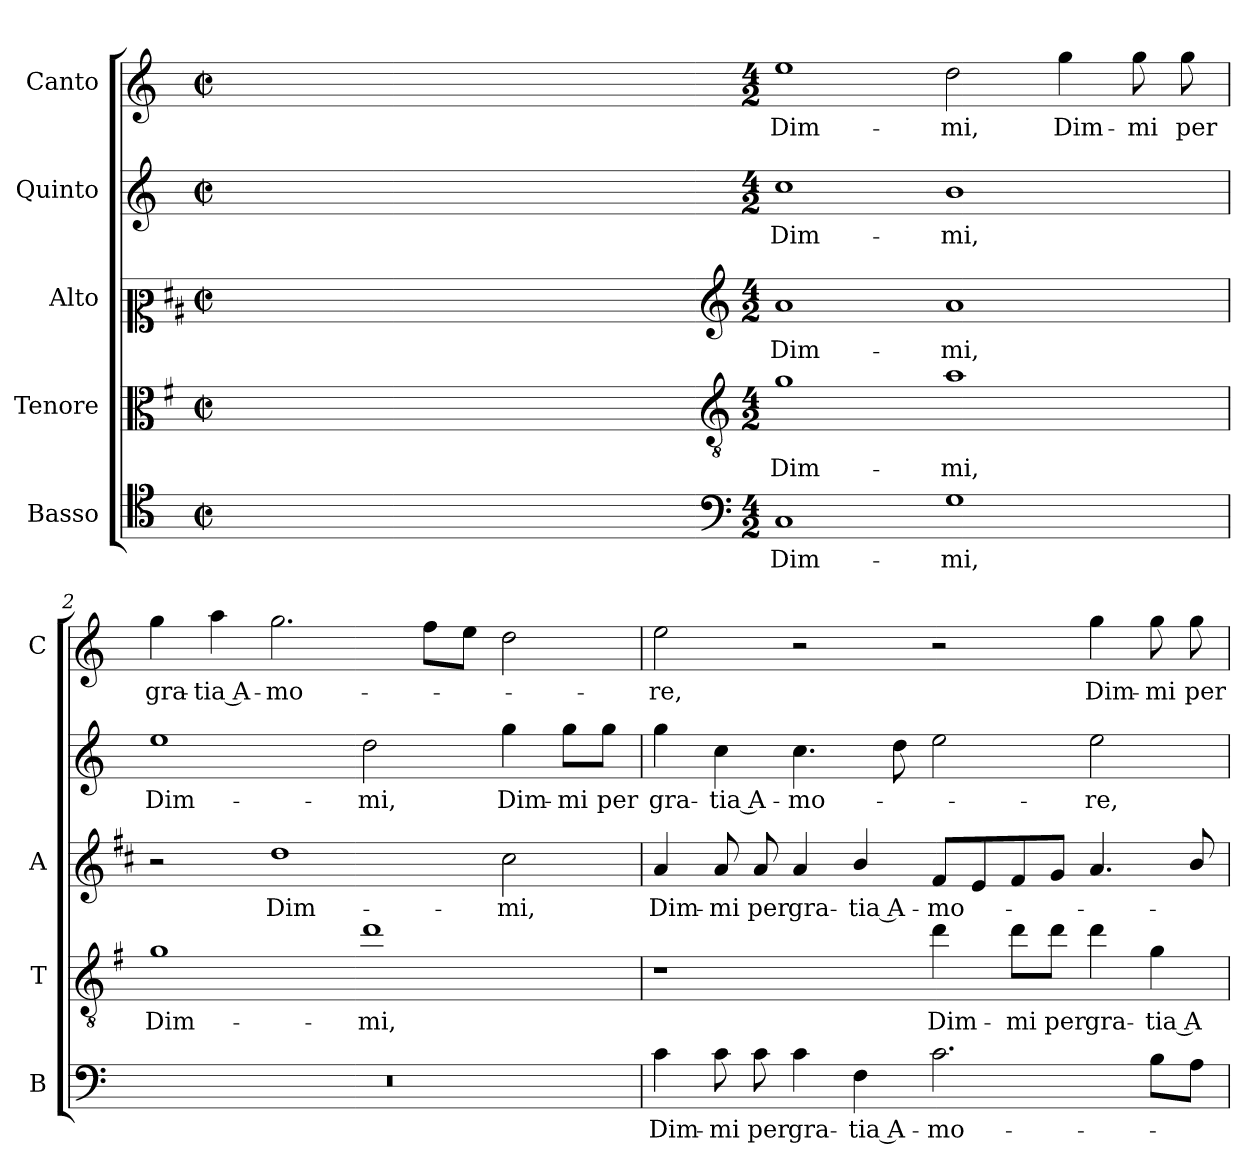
**kern	**text	**kern	**text	**kern	**text	**kern	**text	**kern	**text
*part5	*part5	*part4	*part4	*part3	*part3	*part2	*part2	*part1	*part1
*staff5	*staff5	*staff4	*staff4	*staff3	*staff3	*staff2	*staff2	*staff1	*staff1
*I"Basso	*	*I"Tenore	*	*I"Alto	*	*I"Quinto	*	*I"Canto	*
*I'B	*	*I'T	*	*I'A	*	*	*	*I'C	*
*clefC4	*	*clefC3	*	*clefC2	*	*clefG2	*	*clefG2	*
*	*	*ITrd4c7	*	*ITrd1c2	*	*	*	*	*
*k[]	*	*k[]	*	*k[]	*	*k[]	*	*k[]	*
*C:	*	*C:	*	*C:	*	*C:	*	*C:	*
*M2/2	*	*M2/2	*	*M2/2	*	*M2/2	*	*M2/2	*
*met(c|)	*	*met(c|)	*	*met(c|)	*	*met(c|)	*	*met(c|)	*
=	=	=	=	=	=	=	=	=	=
1ryy	.	1ryy	.	1ryy	.	1ryy	.	1ryy	.
=1X-	=1X-	=1X-	=1X-	=1X-	=1X-	=1X-	=1X-	=1X-	=1X-
4ryy	.	4ryy	.	4ryy	.	4ryy	.	4ryy	.
4ryy	.	4ryy	.	4ryy	.	4ryy	.	4ryy	.
4ryy	.	4ryy	.	4ryy	.	4ryy	.	4ryy	.
4ryy	.	4ryy	.	4ryy	.	4ryy	.	4ryy	.
=1-	=1-	=1-	=1-	=1-	=1-	=1-	=1-	=1-	=1-
*clefF4	*	*clefGv2	*	*clefG2	*	*	*	*	*
*M4/2	*	*M4/2	*	*M4/2	*	*M4/2	*	*M4/2	*
!	!LO:LY:b	!	!LO:LY:b	!	!LO:LY:b	!	!LO:LY:b	!	!LO:LY:b
1C	Dim-	1c	Dim-	1g	Dim-	1cc	Dim-	1ee	Dim-
!	!LO:LY:b	!	!LO:LY:b	!	!LO:LY:b	!	!LO:LY:b	!	!LO:LY:b
1G	-mi,	1d	-mi,	1g	-mi,	1b	-mi,	2dd\	-mi,
!	!	!	!	!	!	!	!	!	!LO:LY:b
.	.	.	.	.	.	.	.	4gg\	Dim-
!	!	!	!	!	!	!	!	!	!LO:LY:b
.	.	.	.	.	.	.	.	8gg\	-mi
!	!	!	!	!	!	!	!	!	!LO:LY:b
.	.	.	.	.	.	.	.	8gg\	per
=2	=2	=2	=2	=2	=2	=2	=2	=2	=2
!	!	!	!LO:LY:b	!	!	!	!LO:LY:b	!	!LO:LY:b
0r	.	1c	Dim-	2r	.	1ee	Dim-	4gg\	gra-
!	!	!	!	!	!	!	!	!	!LO:LY:b
.	.	.	.	.	.	.	.	4aa\	-tia A-
!	!	!	!	!	!LO:LY:b	!	!	!	!LO:LY:b
.	.	.	.	1cc	Dim-	.	.	2.gg\	-mo-
!	!	!	!LO:LY:b	!	!	!	!LO:LY:b	!	!
.	.	1g	-mi,	.	.	2dd\	-mi,	.	.
.	.	.	.	.	.	.	.	8ff\L	.
.	.	.	.	.	.	.	.	8ee\J	.
!	!	!	!	!	!LO:LY:b	!	!LO:LY:b	!	!
.	.	.	.	2b\	-mi,	4gg\	Dim-	2dd\	.
!	!	!	!	!	!	!	!LO:LY:b	!	!
.	.	.	.	.	.	8gg\L	-mi	.	.
!	!	!	!	!	!	!	!LO:LY:b	!	!
.	.	.	.	.	.	8gg\J	per	.	.
!!LO:LB:g=z
=3	=3	=3	=3	=3	=3	=3	=3	=3	=3
!	!LO:LY:b	!	!	!	!LO:LY:b	!	!LO:LY:b	!	!LO:LY:b
4c\	Dim-	1r	.	4g/	Dim-	4gg\	gra-	2ee\	-re,
!	!LO:LY:b	!	!	!	!LO:LY:b	!	!LO:LY:b	!	!
8c\	-mi	.	.	8g/	-mi	4cc\	-tia A-	.	.
!	!LO:LY:b	!	!	!	!LO:LY:b	!	!	!	!
8c\	per	.	.	8g/	per	.	.	.	.
!	!LO:LY:b	!	!	!	!LO:LY:b	!	!LO:LY:b	!	!
4c\	gra-	.	.	4g/	gra-	4.cc\	-mo-	2r	.
!	!LO:LY:b	!	!	!	!LO:LY:b	!	!	!	!
4F\	-tia A-	.	.	4a/	-tia A-	.	.	.	.
.	.	.	.	.	.	8dd\	.	.	.
!	!LO:LY:b	!	!LO:LY:b	!	!LO:LY:b	!	!	!	!
2.c\	-mo-	4g\	Dim-	8e/L	-mo-	2ee\	.	2r	.
.	.	.	.	8d/	.	.	.	.	.
!	!	!	!LO:LY:b	!	!	!	!	!	!
.	.	8g\L	-mi	8e/	.	.	.	.	.
!	!	!	!LO:LY:b	!	!	!	!	!	!
.	.	8g\J	per	8f/J	.	.	.	.	.
!	!	!	!LO:LY:b	!	!	!	!LO:LY:b	!	!LO:LY:b
.	.	4g\	gra-	4.g/	.	2ee\	-re,	4gg\	Dim-
!	!	!	!LO:LY:b	!	!	!	!	!	!LO:LY:b
8B\L	.	4c\	-tia A-	.	.	.	.	8gg\	-mi
!	!	!	!	!	!	!	!	!	!LO:LY:b
8A\J	.	.	.	8a/	.	.	.	8gg\	per
=	=	=	=	=	=	=	=	=	=
*-	*-	*-	*-	*-	*-	*-	*-	*-	*-
